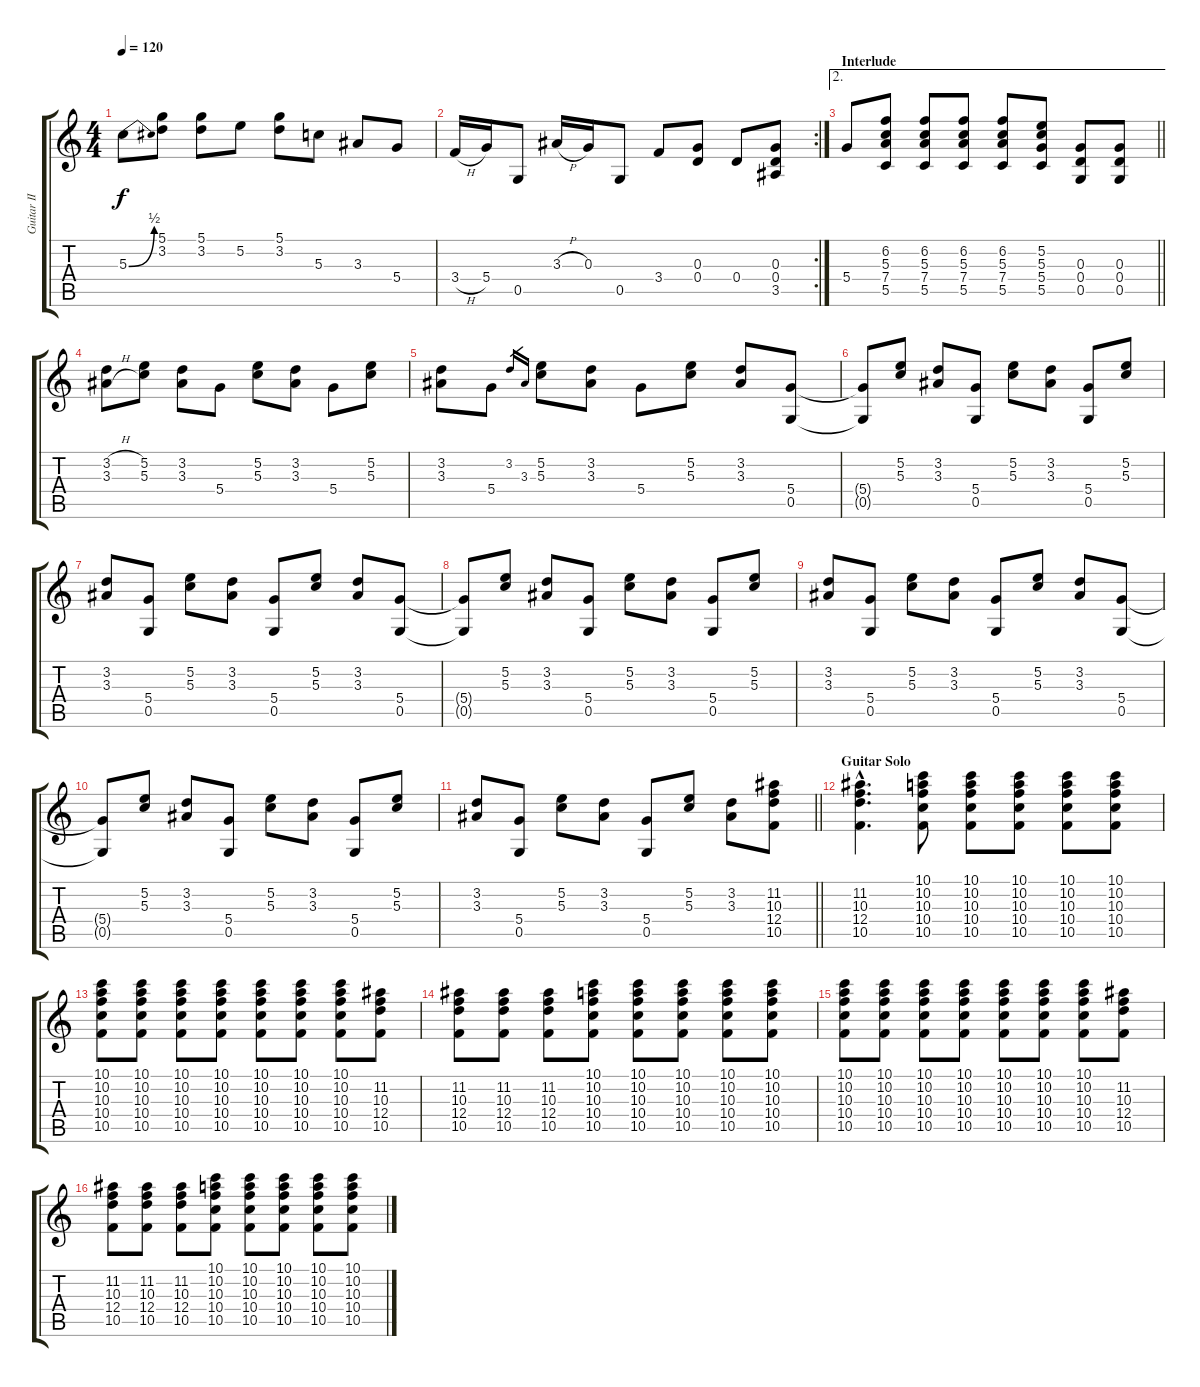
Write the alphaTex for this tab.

\track ("Guitar II" "Guitar II") {instrument distortionguitar}
\staff {score tabs}
\tuning (D4 B3 G3 D3 G2 D2) {hide}
\ts (4 4)
\tempo 120
\clef g2
\ks c
5.3{be (bend 0 0 60 2)}.8{dy f} (5.1 3.2).8 (5.1 3.2).8 5.2.8 (5.1 3.2).8 5.3.8 3.3.8 5.4.8 |
\rc 2
3.4{h}.16 5.4.16 0.5.8 3.3{h}.16 0.3.16 0.5.8 3.4.8 (0.3 0.4).8 0.4.8 (0.3 0.4 3.5).8 |
\ae 2
\section ("" "Interlude")
\barLineRight lightlight
5.4.8 (6.2 5.3 7.4 5.5).8 (6.2 5.3 7.4 5.5).8 (6.2 5.3 7.4 5.5).8 (6.2 5.3 7.4 5.5).8 (5.2 5.3 5.4 5.5).8 (0.3 0.4 0.5).8 (0.3 0.4 0.5).8 |
(3.2{h} 3.3{h}).8 (5.2 5.3).8 (3.2 3.3).8 5.4.8 (5.2 5.3).8 (3.2 3.3).8 5.4.8 (5.2 5.3).8 |
(3.2 3.3).8 5.4.8 3.2.16{gr} 3.3.16{gr} (5.2 5.3).8 (3.2 3.3).8 5.4.8 (5.2 5.3).8 (3.2 3.3).8 (5.4 0.5).8 |
(5.4{t} 0.5{t}).8 (5.2 5.3).8 (3.2 3.3).8 (5.4 0.5).8 (5.2 5.3).8 (3.2 3.3).8 (5.4 0.5).8 (5.2 5.3).8 |
(3.2 3.3).8 (5.4 0.5).8 (5.2 5.3).8 (3.2 3.3).8 (5.4 0.5).8 (5.2 5.3).8 (3.2 3.3).8 (5.4 0.5).8 |
(5.4{t} 0.5{t}).8 (5.2 5.3).8 (3.2 3.3).8 (5.4 0.5).8 (5.2 5.3).8 (3.2 3.3).8 (5.4 0.5).8 (5.2 5.3).8 |
(3.2 3.3).8 (5.4 0.5).8 (5.2 5.3).8 (3.2 3.3).8 (5.4 0.5).8 (5.2 5.3).8 (3.2 3.3).8 (5.4 0.5).8 |
(5.4{t} 0.5{t}).8 (5.2 5.3).8 (3.2 3.3).8 (5.4 0.5).8 (5.2 5.3).8 (3.2 3.3).8 (5.4 0.5).8 (5.2 5.3).8 |
\barLineRight lightlight
(3.2 3.3).8 (5.4 0.5).8 (5.2 5.3).8 (3.2 3.3).8 (5.4 0.5).8 (5.2 5.3).8 (3.2 3.3).8 (11.2 10.3 12.4 10.5).8 |
\section ("" "Guitar Solo")
(11.2{hac} 10.3{hac} 12.4{hac} 10.5{hac}).4{d} (10.1 10.2 10.3 10.4 10.5).8 (10.1 10.2 10.3 10.4 10.5).8 (10.1 10.2 10.3 10.4 10.5).8 (10.1 10.2 10.3 10.4 10.5).8 (10.1 10.2 10.3 10.4 10.5).8 |
(10.1 10.2 10.3 10.4 10.5).8 (10.1 10.2 10.3 10.4 10.5).8 (10.1 10.2 10.3 10.4 10.5).8 (10.1 10.2 10.3 10.4 10.5).8 (10.1 10.2 10.3 10.4 10.5).8 (10.1 10.2 10.3 10.4 10.5).8 (10.1 10.2 10.3 10.4 10.5).8 (11.2 10.3 12.4 10.5).8 |
(11.2 10.3 12.4 10.5).8 (11.2 10.3 12.4 10.5).8 (11.2 10.3 12.4 10.5).8 (10.1 10.2 10.3 10.4 10.5).8 (10.1 10.2 10.3 10.4 10.5).8 (10.1 10.2 10.3 10.4 10.5).8 (10.1 10.2 10.3 10.4 10.5).8 (10.1 10.2 10.3 10.4 10.5).8 |
(10.1 10.2 10.3 10.4 10.5).8 (10.1 10.2 10.3 10.4 10.5).8 (10.1 10.2 10.3 10.4 10.5).8 (10.1 10.2 10.3 10.4 10.5).8 (10.1 10.2 10.3 10.4 10.5).8 (10.1 10.2 10.3 10.4 10.5).8 (10.1 10.2 10.3 10.4 10.5).8 (11.2 10.3 12.4 10.5).8 |
(11.2 10.3 12.4 10.5).8 (11.2 10.3 12.4 10.5).8 (11.2 10.3 12.4 10.5).8 (10.1 10.2 10.3 10.4 10.5).8 (10.1 10.2 10.3 10.4 10.5).8 (10.1 10.2 10.3 10.4 10.5).8 (10.1 10.2 10.3 10.4 10.5).8 (10.1 10.2 10.3 10.4 10.5).8
